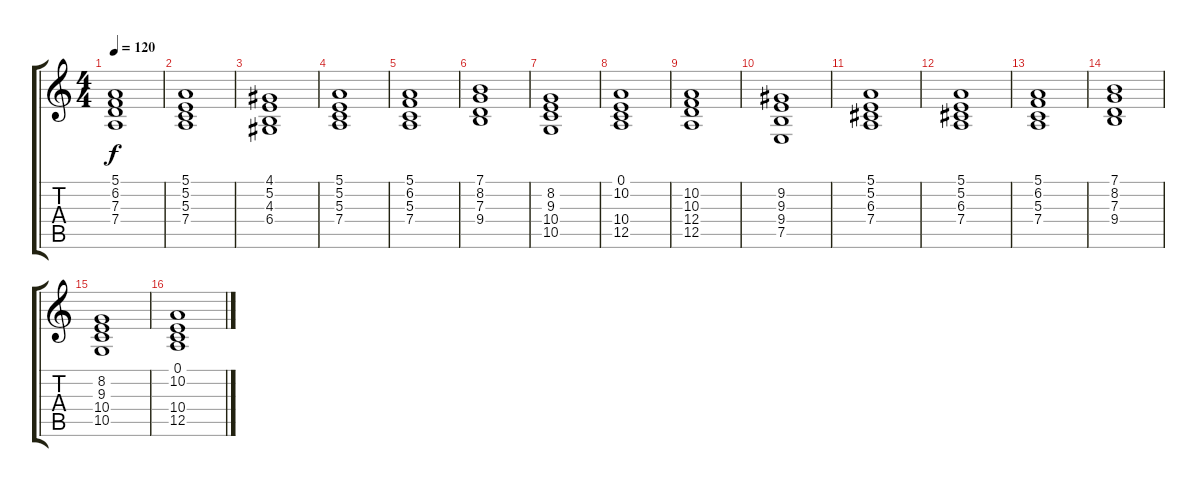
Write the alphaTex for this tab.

\track "" {instrument stringensemble1}
\staff {score tabs}
\tuning (E4 B3 G3 D3 A2 E2) {hide}
\ts (4 4)
\tempo 120
\clef g2
\ks c
(5.1 6.2 7.3 7.4).1{dy f} |
(5.1 5.2 5.3 7.4).1 |
(4.1 5.2 4.3 6.4).1 |
(5.1 5.2 5.3 7.4).1 |
(5.1 6.2 5.3 7.4).1 |
(7.1 8.2 7.3 9.4).1 |
(8.2 9.3 10.4 10.5).1 |
(0.1 10.2 10.4 12.5).1 |
(10.2 10.3 12.4 12.5).1 |
(9.2 9.3 9.4 7.5).1 |
(5.1 5.2 6.3 7.4).1 |
(5.1 5.2 6.3 7.4).1 |
(5.1 6.2 5.3 7.4).1 |
(7.1 8.2 7.3 9.4).1 |
(8.2 9.3 10.4 10.5).1 |
(0.1 10.2 10.4 12.5).1
